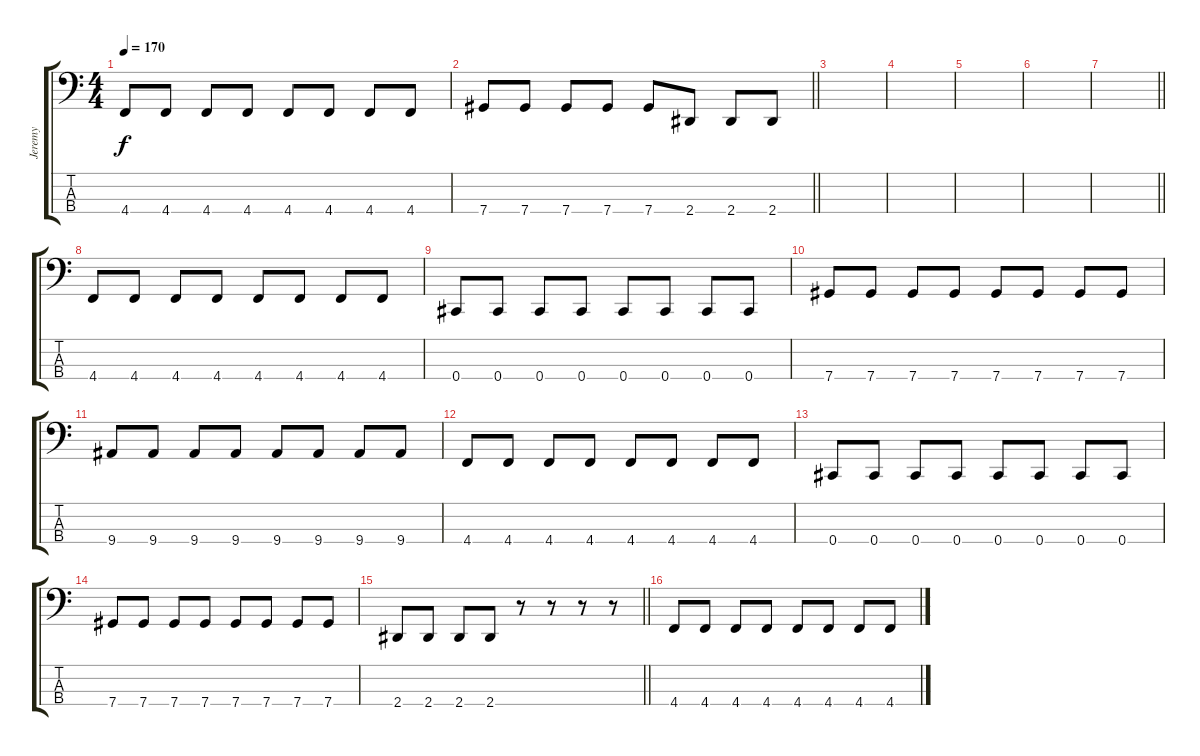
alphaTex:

\track ("Jeremy" "Jeremy") {instrument electricbassfinger}
\staff {score tabs}
\tuning (Gb2 Db2 Ab1 Db1) {hide}
\ts (4 4)
\tempo 170
\clef f4
\ks c
4.4.8{dy f} 4.4.8 4.4.8 4.4.8 4.4.8 4.4.8 4.4.8 4.4.8 |
\barLineRight lightlight
7.4.8 7.4.8 7.4.8 7.4.8 7.4.8 2.4.8 2.4.8 2.4.8 |
\section ("" "")
|
|
|
|
\barLineRight lightlight
|
\section ("" "")
4.4.8 4.4.8 4.4.8 4.4.8 4.4.8 4.4.8 4.4.8 4.4.8 |
0.4.8 0.4.8 0.4.8 0.4.8 0.4.8 0.4.8 0.4.8 0.4.8 |
7.4.8 7.4.8 7.4.8 7.4.8 7.4.8 7.4.8 7.4.8 7.4.8 |
9.4.8 9.4.8 9.4.8 9.4.8 9.4.8 9.4.8 9.4.8 9.4.8 |
4.4.8 4.4.8 4.4.8 4.4.8 4.4.8 4.4.8 4.4.8 4.4.8 |
0.4.8 0.4.8 0.4.8 0.4.8 0.4.8 0.4.8 0.4.8 0.4.8 |
7.4.8 7.4.8 7.4.8 7.4.8 7.4.8 7.4.8 7.4.8 7.4.8 |
\barLineRight lightlight
2.4.8 2.4.8 2.4.8 2.4.8 r.8 r.8 r.8 r.8 |
\section ("" "")
4.4.8 4.4.8 4.4.8 4.4.8 4.4.8 4.4.8 4.4.8 4.4.8
